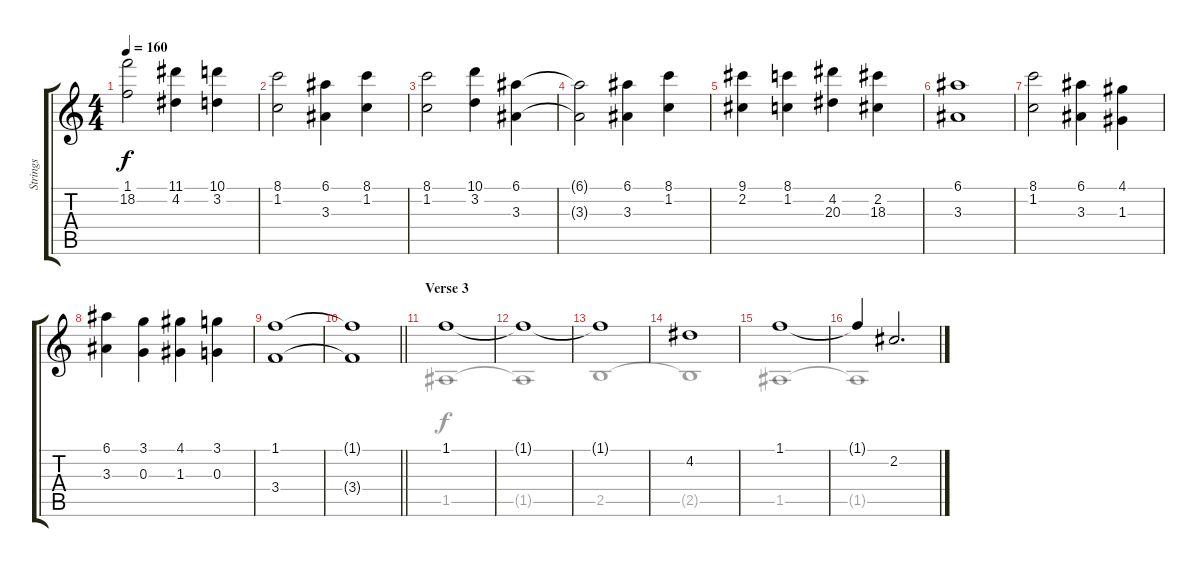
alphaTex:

\track ("Strings" "Strings") {instrument electricguitarjazz}
\staff {score tabs}
\tuning (E4 B3 G3 D3 A2 E2) {hide}
\voice
\ts (4 4)
\tempo 160
\clef g2
\ks c
(1.1 18.2).2{dy f} (11.1 4.2).4 (10.1 3.2).4 |
(8.1 1.2).2 (6.1 3.3).4 (8.1 1.2).4 |
(8.1 1.2).2 (10.1 3.2).4 (6.1 3.3).4 |
(6.1{t} 3.3{t}).2 (6.1 3.3).4 (8.1 1.2).4 |
(9.1 2.2).4 (8.1 1.2).4 (4.2 20.3).4 (2.2 18.3).4 |
(6.1 3.3).1 |
(8.1 1.2).2 (6.1 3.3).4 (4.1 1.3).4 |
(6.1 3.3).4 (3.1 0.3).4 (4.1 1.3).4 (3.1 0.3).4 |
(1.1 3.4).1 |
\barLineRight lightlight
(1.1{t} 3.4{t}).1 |
\section ("" "Verse 3")
1.1.1 |
1.1{t}.1 |
1.1{t}.1 |
4.2.1 |
1.1.1 |
1.1{t}.4 2.2.2{d}
\voice
\clef g2
\ottava regular
\simile none
\ks c
|
|
|
|
|
|
|
|
|
\barLineRight lightlight
|
1.5.1 |
1.5{t}.1 |
2.5.1 |
2.5{t}.1 |
1.5.1 |
1.5{t}.1
